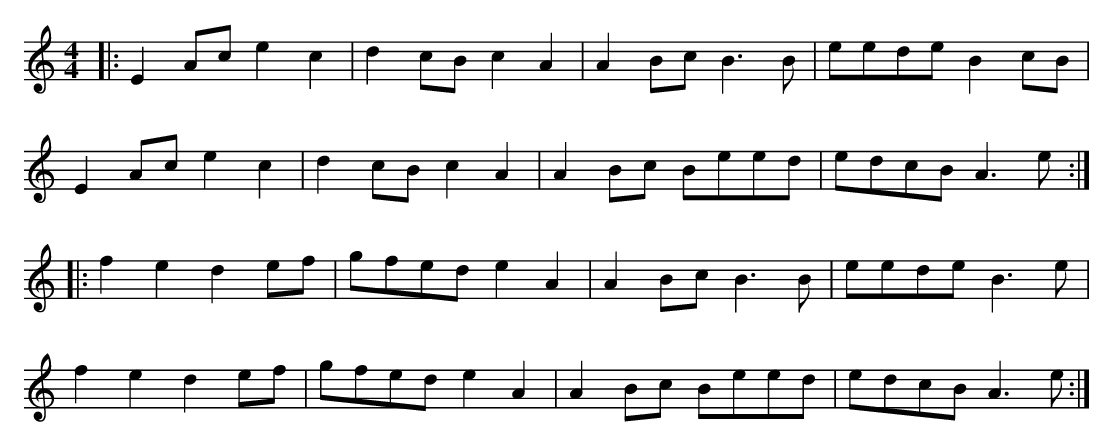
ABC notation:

X:1
M:4/4
K:Amin
|:E2 Ac e2 c2|d2 cB c2 A2|A2 Bc B3 B|eede B2 cB|
E2 Ac e2 c2|d2 cB c2 A2|A2 Bc Beed|edcB A3 e:|
|:f2 e2 d2 ef|gfed e2 A2|A2 Bc B3 B|eede B3 e|
f2 e2 d2 ef|gfed e2 A2|A2 Bc Beed|edcB A3 e:|
